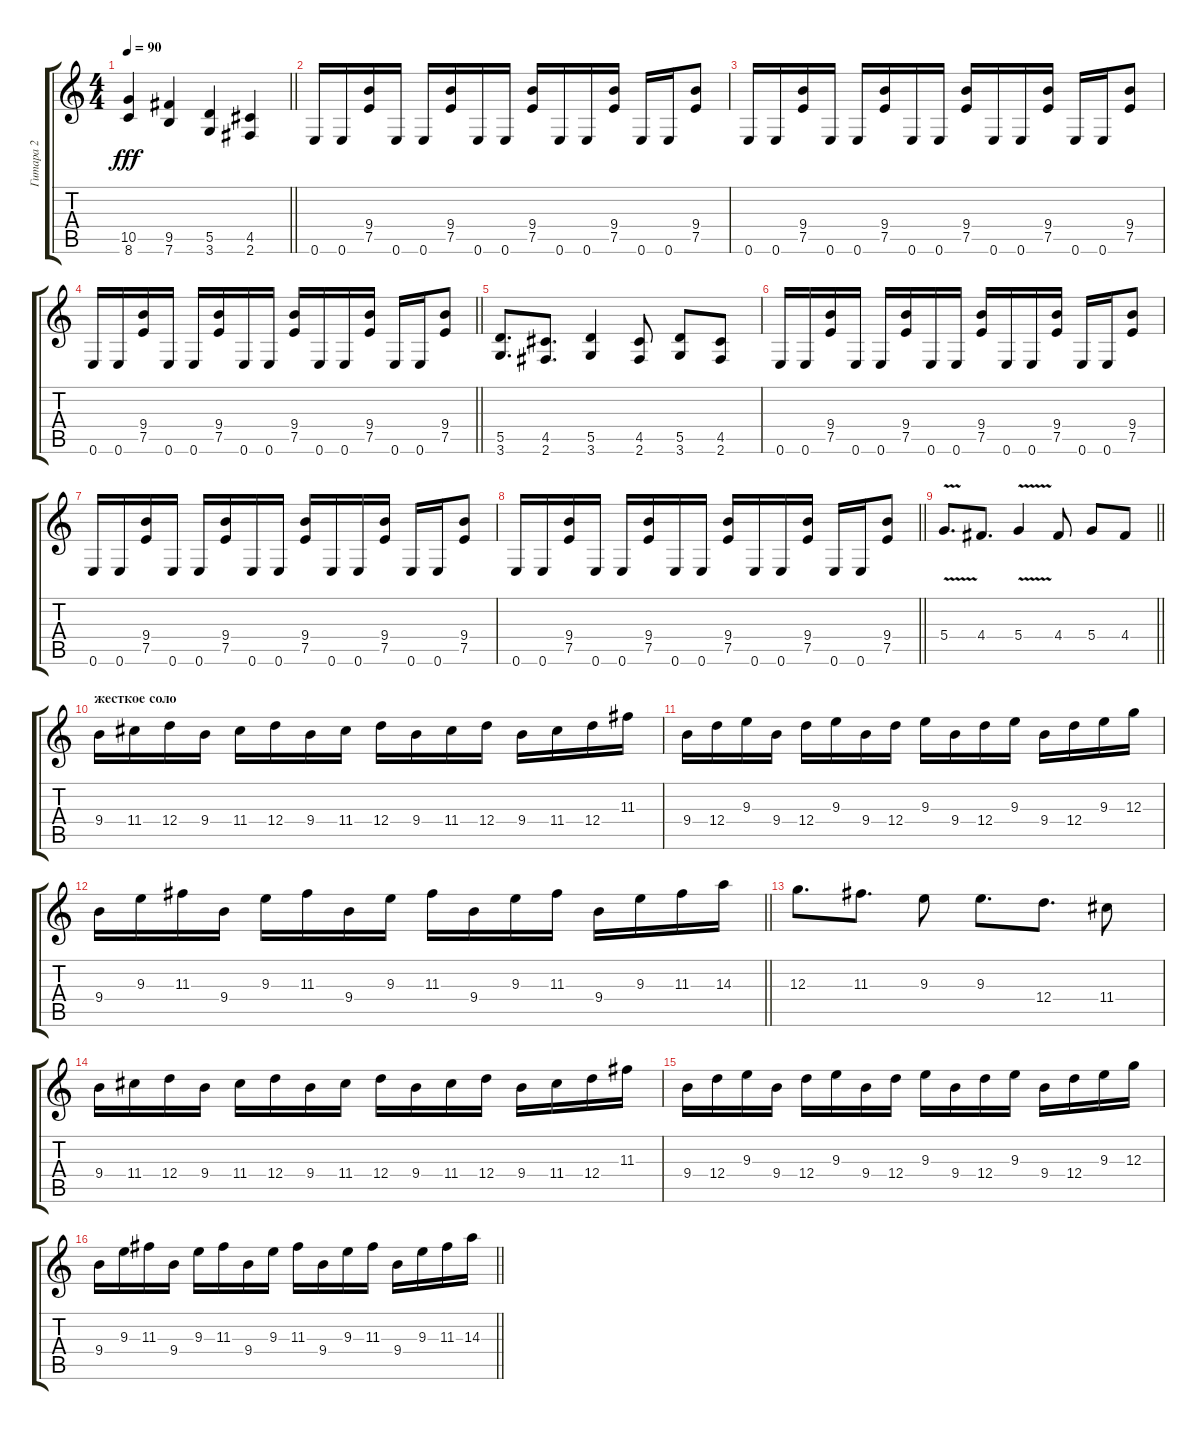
\track ("Гитара 2" "Гитара 2") {instrument distortionguitar}
\staff {score tabs}
\tuning (E4 B3 G3 D3 A2 E2) {hide}
\ts (4 4)
\tempo 90
\clef g2
\barLineRight lightlight
\ks c
(10.5 8.6).4{dy fff} (9.5 7.6).4 (5.5 3.6).4 (4.5 2.6).4 |
\section ("" "")
0.6.16 0.6.16 (9.4 7.5).16 0.6.16 0.6.16 (9.4 7.5).16 0.6.16 0.6.16 (9.4 7.5).16 0.6.16 0.6.16 (9.4 7.5).16 0.6.16 0.6.16 (9.4 7.5).8 |
0.6.16 0.6.16 (9.4 7.5).16 0.6.16 0.6.16 (9.4 7.5).16 0.6.16 0.6.16 (9.4 7.5).16 0.6.16 0.6.16 (9.4 7.5).16 0.6.16 0.6.16 (9.4 7.5).8 |
\barLineRight lightlight
0.6.16 0.6.16 (9.4 7.5).16 0.6.16 0.6.16 (9.4 7.5).16 0.6.16 0.6.16 (9.4 7.5).16 0.6.16 0.6.16 (9.4 7.5).16 0.6.16 0.6.16 (9.4 7.5).8 |
(5.5 3.6).8{d} (4.5 2.6).8{d} (5.5 3.6).4 (4.5 2.6).8 (5.5 3.6).8 (4.5 2.6).8 |
0.6.16 0.6.16 (9.4 7.5).16 0.6.16 0.6.16 (9.4 7.5).16 0.6.16 0.6.16 (9.4 7.5).16 0.6.16 0.6.16 (9.4 7.5).16 0.6.16 0.6.16 (9.4 7.5).8 |
0.6.16 0.6.16 (9.4 7.5).16 0.6.16 0.6.16 (9.4 7.5).16 0.6.16 0.6.16 (9.4 7.5).16 0.6.16 0.6.16 (9.4 7.5).16 0.6.16 0.6.16 (9.4 7.5).8 |
\barLineRight lightlight
0.6.16 0.6.16 (9.4 7.5).16 0.6.16 0.6.16 (9.4 7.5).16 0.6.16 0.6.16 (9.4 7.5).16 0.6.16 0.6.16 (9.4 7.5).16 0.6.16 0.6.16 (9.4 7.5).8 |
\barLineRight lightlight
5.4{v}.8{d} 4.4.8{d} 5.4{v}.4 4.4.8 5.4.8 4.4.8 |
\section ("" "жесткое соло")
9.4.16 11.4.16 12.4.16 9.4.16 11.4.16 12.4.16 9.4.16 11.4.16 12.4.16 9.4.16 11.4.16 12.4.16 9.4.16 11.4.16 12.4.16 11.3.16 |
9.4.16 12.4.16 9.3.16 9.4.16 12.4.16 9.3.16 9.4.16 12.4.16 9.3.16 9.4.16 12.4.16 9.3.16 9.4.16 12.4.16 9.3.16 12.3.16 |
\barLineRight lightlight
9.4.16 9.3.16 11.3.16 9.4.16 9.3.16 11.3.16 9.4.16 9.3.16 11.3.16 9.4.16 9.3.16 11.3.16 9.4.16 9.3.16 11.3.16 14.3.16 |
12.3.8{d} 11.3.8{d} 9.3.8 9.3.8{d} 12.4.8{d} 11.4.8 |
9.4.16 11.4.16 12.4.16 9.4.16 11.4.16 12.4.16 9.4.16 11.4.16 12.4.16 9.4.16 11.4.16 12.4.16 9.4.16 11.4.16 12.4.16 11.3.16 |
9.4.16 12.4.16 9.3.16 9.4.16 12.4.16 9.3.16 9.4.16 12.4.16 9.3.16 9.4.16 12.4.16 9.3.16 9.4.16 12.4.16 9.3.16 12.3.16 |
\barLineRight lightlight
9.4.16 9.3.16 11.3.16 9.4.16 9.3.16 11.3.16 9.4.16 9.3.16 11.3.16 9.4.16 9.3.16 11.3.16 9.4.16 9.3.16 11.3.16 14.3.16
